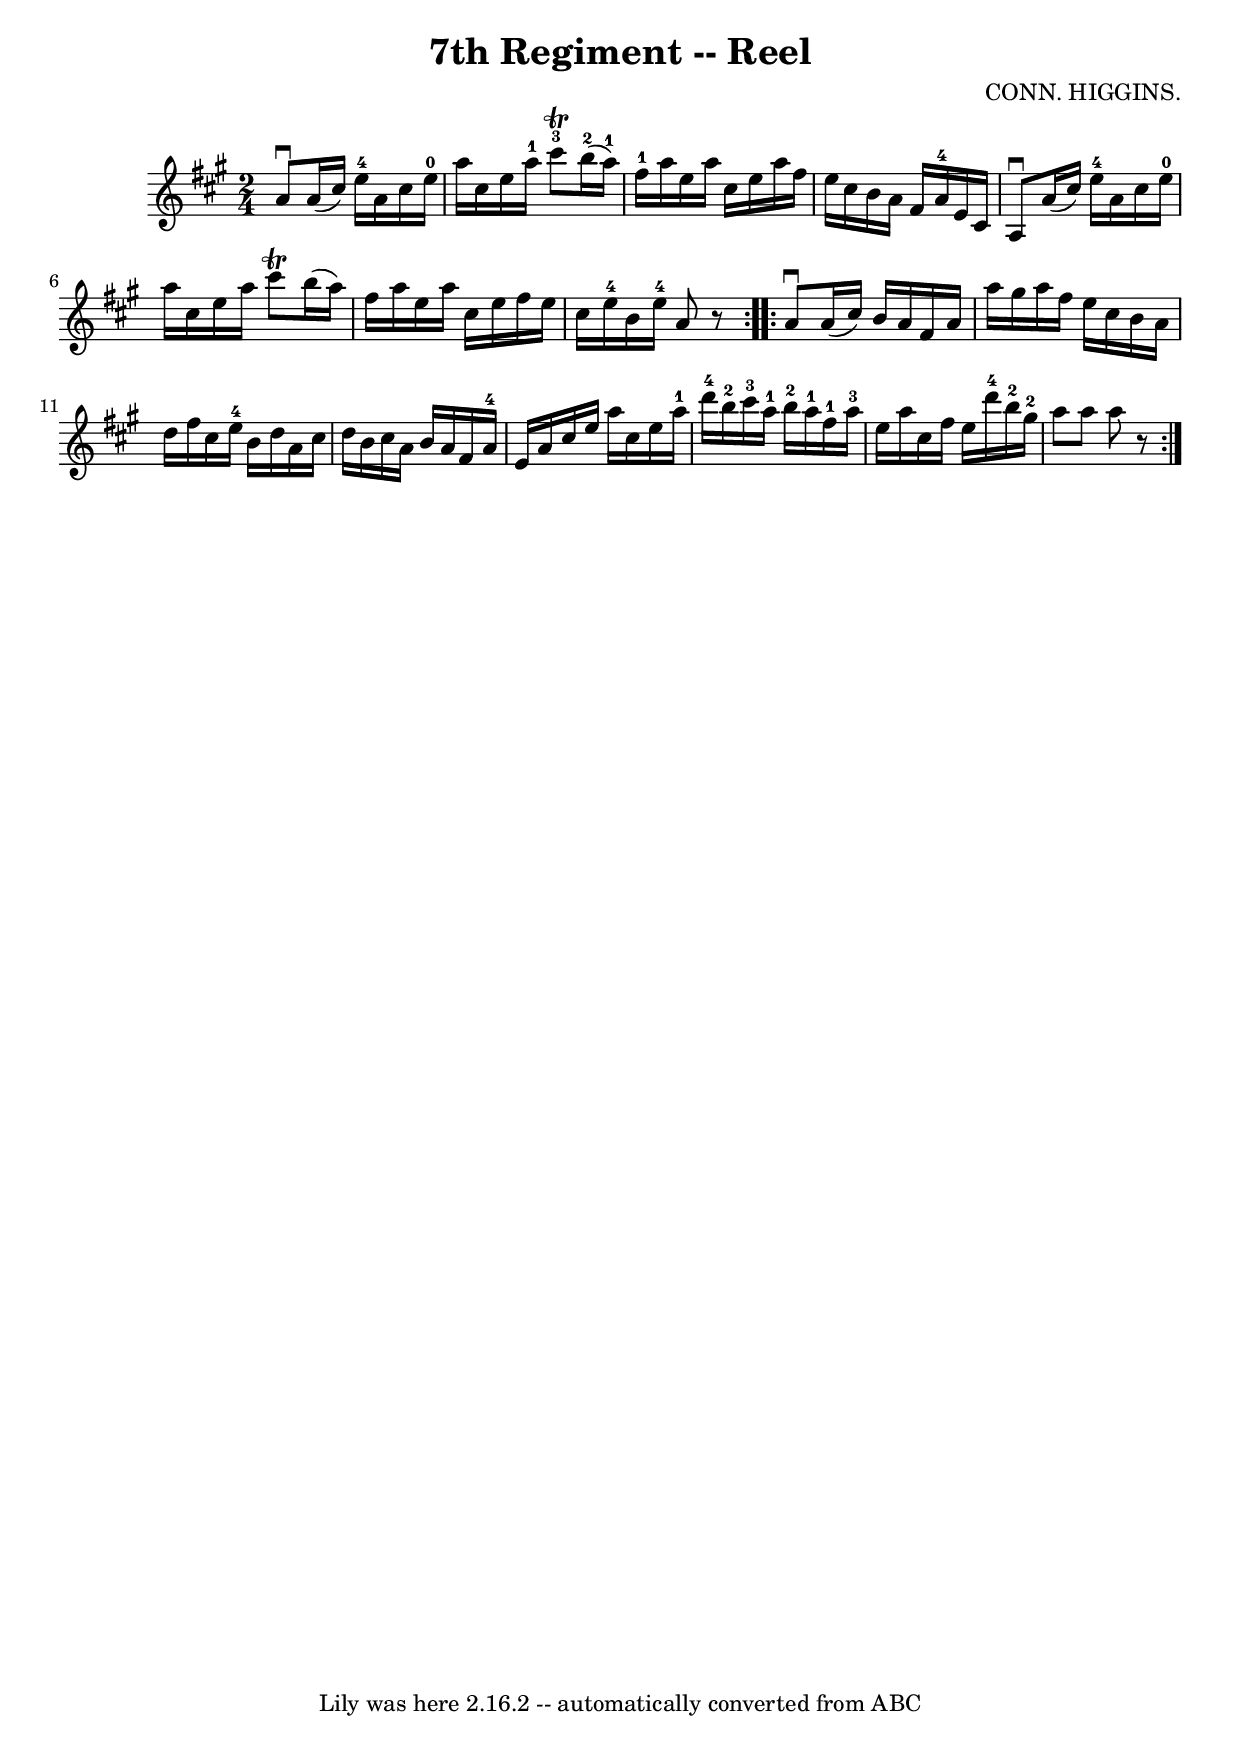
\version "2.16.2"
\include "Mammoth.ily"
\header {
  %% book = "Ryan's Mammoth Collection"
 composer = "CONN. HIGGINS."
 crossRefNumber = "1"
 footnotes = "\\\\Similar to Flowing Tide Hornpipe\\\\363"
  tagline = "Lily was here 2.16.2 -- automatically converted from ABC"
  title = "7th Regiment -- Reel"

}
voicedefault =  {



  \repeat volta 2 {

    \time 2/4 
    \key a \major

 a'8^\downbow a'16 (cis''16) e''16-4 a'16 cis''16 e''16-0    |
 a''16 cis''16 e''16 a''16-1 cis'''8-3^\trill b''16-2(a''16-1)   |
 fis''16-1 a''16 e''16 a''16 cis''16 e''16 a''16 fis''16    |
 e''16 cis''16 b'16 a'16 fis'16 a'16-4 e'16 cis'16     |
 a8^\downbow a'16 (cis''16) e''16-4 a'16 cis''16 e''16-0    |
 a''16 cis''16 e''16 a''16 cis'''8^\trill b''16 (a''16)    |
 fis''16 a''16 e''16 a''16 cis''16 e''16 fis''16 e''16     |
 cis''16 e''16-4 b'16 e''16-4 a'8    r8   
  }     
  \repeat volta 2 {
 a'8^\downbow a'16 (cis''16) b'16 a'16 fis'16 a'16     |
 a''16 gis''16 a''16 fis''16 e''16 cis''16 b'16 a'16     |
 d''16 fis''16 cis''16 e''16-4 b'16 d''16 a'16 cis''16      |
 d''16 b'16 cis''16 a'16 b'16 a'16 fis'16 a'16-4   |
 e'16 a'16 cis''16 e''16 a''16 cis''16 e''16 a''16-1    |
 d'''16-4 b''16-2 cis'''16-3 a''16-1 b''16-2 a''16-1 fis''16-1 a''16-3    |
    
 e''16 a''16 cis''16 fis''16 e''16 d'''16-4 b''16-2 gis''16-2    |
 a''8 a''8 a''8    r8   
  }   

}

\score{
  <<

    \context Staff="default"
    {
      \voicedefault 
      
    }

  >>
  \layout {
    
  }
  \midi {
  }

}
